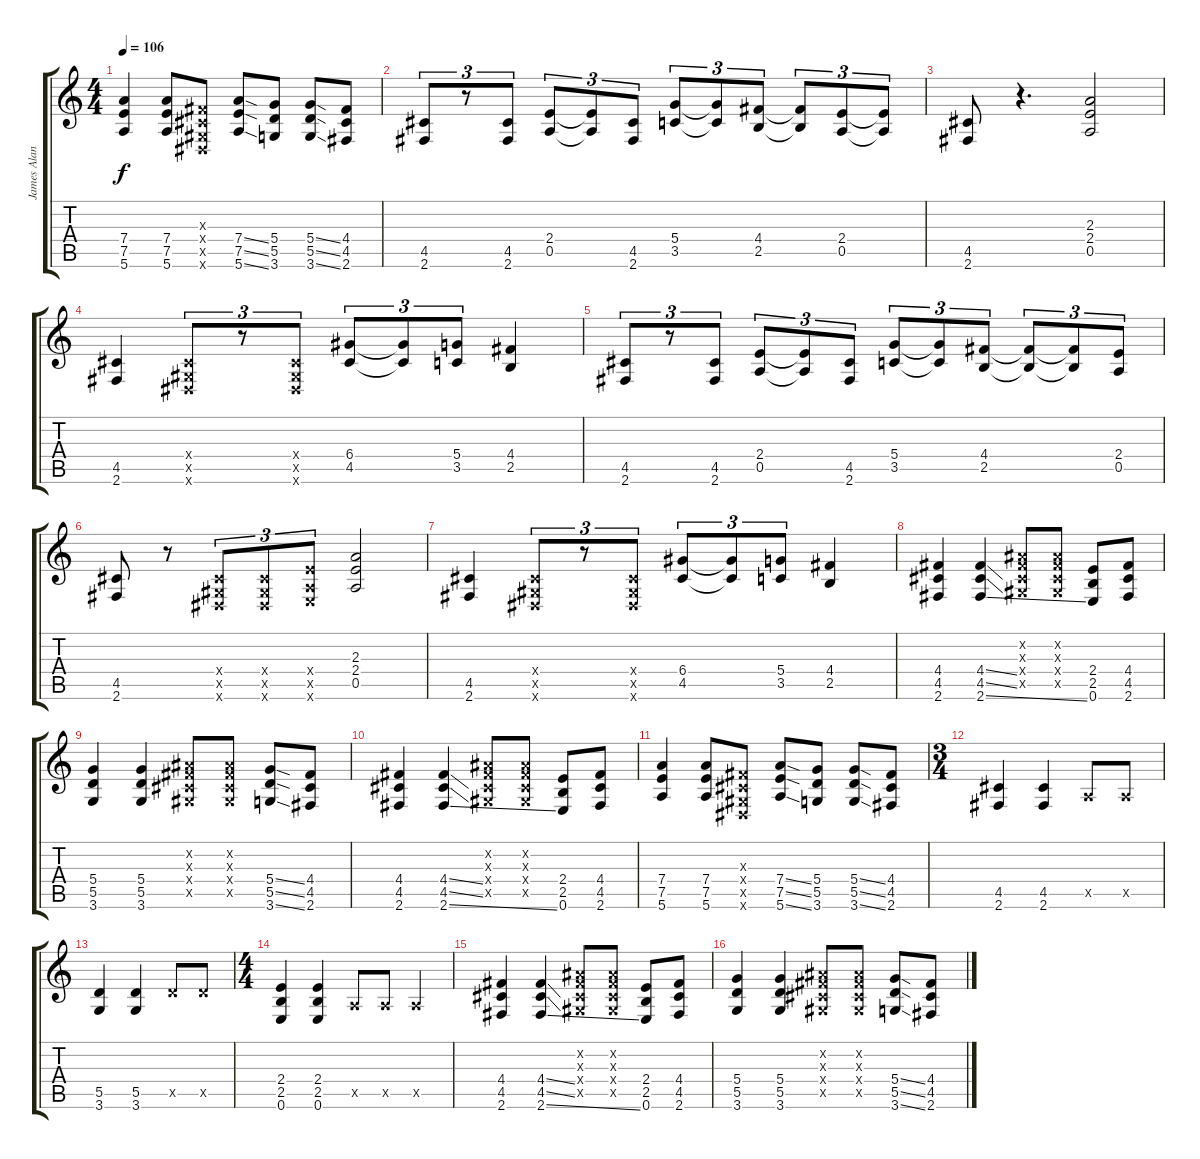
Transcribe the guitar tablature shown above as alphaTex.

\track ("James Alan Hetfield" "James Alan") {instrument distortionguitar}
\staff {score tabs}
\tuning (E4 B3 G3 D3 A2 E2) {hide}
\ts (4 4)
\tempo 106
\clef g2
\ks c
(7.4 7.5 5.6).4{dy f} (7.4 7.5 5.6).8 (-1.3{x} -1.4{x} -1.5{x} -1.6{x}).8 (7.4{ss} 7.5{ss} 5.6{ss}).8 (5.4 5.5 3.6).8 (5.4{ss} 5.5{ss} 3.6{ss}).8 (4.4 4.5 2.6).8 |
(4.5 2.6).8{tu (3 2)} r.8{tu (3 2)} (4.5 2.6).8{tu (3 2)} (2.4 0.5).8{tu (3 2)} (2.4{t} 0.5{t}).8{tu (3 2)} (4.5 2.6).8{tu (3 2)} (5.4 3.5).8{tu (3 2)} (5.4{t} 3.5{t}).8{tu (3 2)} (4.4 2.5).8{tu (3 2)} (4.4{t} 2.5{t}).8{tu (3 2)} (2.4 0.5).8{tu (3 2)} (2.4{t} 0.5{t}).8{tu (3 2)} |
(4.5 2.6).8 r.4{d} (2.3 2.4 0.5).2 |
(4.5 2.6).4 (-1.4{x} -1.5{x} -1.6{x}).8{tu (3 2)} r.8{tu (3 2)} (-1.4{x} -1.5{x} -1.6{x}).8{tu (3 2)} (6.4 4.5).8{tu (3 2)} (6.4{t} 4.5{t}).8{tu (3 2)} (5.4 3.5).8{tu (3 2)} (4.4 2.5).4 |
(4.5 2.6).8{tu (3 2)} r.8{tu (3 2)} (4.5 2.6).8{tu (3 2)} (2.4 0.5).8{tu (3 2)} (2.4{t} 0.5{t}).8{tu (3 2)} (4.5 2.6).8{tu (3 2)} (5.4 3.5).8{tu (3 2)} (5.4{t} 3.5{t}).8{tu (3 2)} (4.4 2.5).8{tu (3 2)} (4.4{t} 2.5{t}).8{tu (3 2)} (4.4{t} 2.5{t}).8{tu (3 2)} (2.4 0.5).8{tu (3 2)} |
(4.5 2.6).8 r.8 (-1.4{x} -1.5{x} -1.6{x}).8{tu (3 2)} (-1.4{x} -1.5{x} -1.6{x}).8{tu (3 2)} (2.4{x} 0.5{x} 0.6{x}).8{tu (3 2)} (2.3 2.4 0.5).2 |
(4.5 2.6).4 (-1.4{x} -1.5{x} -1.6{x}).8{tu (3 2)} r.8{tu (3 2)} (-1.4{x} -1.5{x} -1.6{x}).8{tu (3 2)} (6.4 4.5).8{tu (3 2)} (6.4{t} 4.5{t}).8{tu (3 2)} (5.4 3.5).8{tu (3 2)} (4.4 2.5).4 |
(4.4 4.5 2.6).4 (4.4{ss} 4.5{ss} 2.6{ss}).4 (-1.2{x} -1.3{x} -1.4{x} -1.5{x}).8 (-1.2{x} -1.3{x} -1.4{x} -1.5{x}).8 (2.4 2.5 0.6).8 (4.4 4.5 2.6).8 |
(5.4 5.5 3.6).4 (5.4 5.5 3.6).4 (-1.2{x} -1.3{x} -1.4{x} -1.5{x}).8 (-1.2{x} -1.3{x} -1.4{x} -1.5{x}).8 (5.4{ss} 5.5{ss} 3.6{ss}).8 (4.4 4.5 2.6).8 |
(4.4 4.5 2.6).4 (4.4{ss} 4.5{ss} 2.6{ss}).4 (-1.2{x} -1.3{x} -1.4{x} -1.5{x}).8 (-1.2{x} -1.3{x} -1.4{x} -1.5{x}).8 (2.4 2.5 0.6).8 (4.4 4.5 2.6).8 |
(7.4 7.5 5.6).4 (7.4 7.5 5.6).8 (-1.3{x} -1.4{x} -1.5{x} -1.6{x}).8 (7.4{ss} 7.5{ss} 5.6{ss}).8 (5.4 5.5 3.6).8 (5.4{ss} 5.5{ss} 3.6{ss}).8 (4.4 4.5 2.6).8 |
\ts (3 4)
(4.5 2.6).4 (4.5 2.6).4 0.5{x}.8 0.5{x}.8 |
(5.5 3.6).4 (5.5 3.6).4 5.5{x}.8 5.5{x}.8 |
\ts (4 4)
(2.4 2.5 0.6).4 (2.4 2.5 0.6).4 0.5{x}.8 0.5{x}.8 0.5{x}.4 |
(4.4 4.5 2.6).4 (4.4{ss} 4.5{ss} 2.6{ss}).4 (-1.2{x} -1.3{x} -1.4{x} -1.5{x}).8 (-1.2{x} -1.3{x} -1.4{x} -1.5{x}).8 (2.4 2.5 0.6).8 (4.4 4.5 2.6).8 |
(5.4 5.5 3.6).4 (5.4 5.5 3.6).4 (-1.2{x} -1.3{x} -1.4{x} -1.5{x}).8 (-1.2{x} -1.3{x} -1.4{x} -1.5{x}).8 (5.4{ss} 5.5{ss} 3.6{ss}).8 (4.4 4.5 2.6).8
